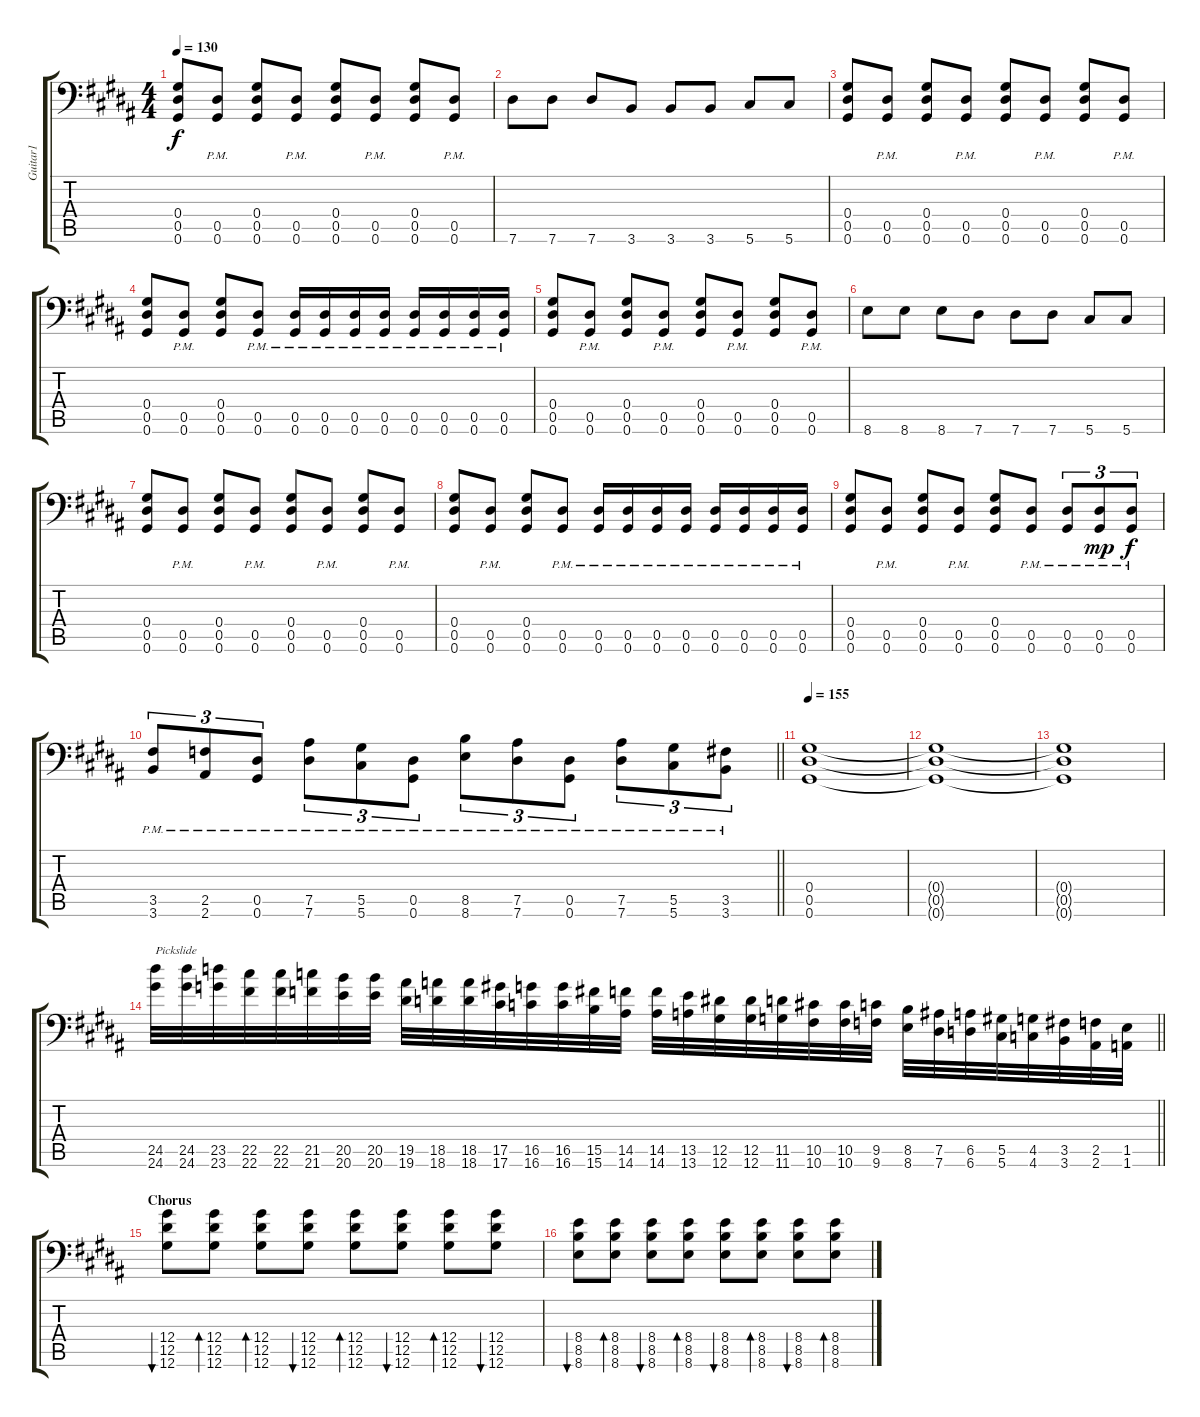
\track ("Guitar1" "Guitar1") {instrument distortionguitar}
\staff {score tabs}
\tuning (Bb3 F3 Db3 Ab2 Eb2 Ab1) {hide}
\ts (4 4)
\tempo 130
\clef f4
\ks g#minor
(0.4 0.5 0.6).8{dy f} (0.5{pm} 0.6{pm}).8 (0.4 0.5 0.6).8 (0.5{pm} 0.6{pm}).8 (0.4 0.5 0.6).8 (0.5{pm} 0.6{pm}).8 (0.4 0.5 0.6).8 (0.5{pm} 0.6{pm}).8 |
7.6.8 7.6.8 7.6.8 3.6.8 3.6.8 3.6.8 5.6.8 5.6.8 |
(0.4 0.5 0.6).8 (0.5{pm} 0.6{pm}).8 (0.4 0.5 0.6).8 (0.5{pm} 0.6{pm}).8 (0.4 0.5 0.6).8 (0.5{pm} 0.6{pm}).8 (0.4 0.5 0.6).8 (0.5{pm} 0.6{pm}).8 |
(0.4 0.5 0.6).8 (0.5{pm} 0.6{pm}).8 (0.4 0.5 0.6).8 (0.5{pm} 0.6{pm}).8 (0.5{pm} 0.6{pm}).16 (0.5{pm} 0.6{pm}).16 (0.5{pm} 0.6{pm}).16 (0.5{pm} 0.6{pm}).16 (0.5{pm} 0.6{pm}).16 (0.5{pm} 0.6{pm}).16 (0.5{pm} 0.6{pm}).16 (0.5{pm} 0.6{pm}).16 |
(0.4 0.5 0.6).8 (0.5{pm} 0.6{pm}).8 (0.4 0.5 0.6).8 (0.5{pm} 0.6{pm}).8 (0.4 0.5 0.6).8 (0.5{pm} 0.6{pm}).8 (0.4 0.5 0.6).8 (0.5{pm} 0.6{pm}).8 |
8.6.8 8.6.8 8.6.8 7.6.8 7.6.8 7.6.8 5.6.8 5.6.8 |
(0.4 0.5 0.6).8 (0.5{pm} 0.6{pm}).8 (0.4 0.5 0.6).8 (0.5{pm} 0.6{pm}).8 (0.4 0.5 0.6).8 (0.5{pm} 0.6{pm}).8 (0.4 0.5 0.6).8 (0.5{pm} 0.6{pm}).8 |
(0.4 0.5 0.6).8 (0.5{pm} 0.6{pm}).8 (0.4 0.5 0.6).8 (0.5{pm} 0.6{pm}).8 (0.5{pm} 0.6{pm}).16 (0.5{pm} 0.6{pm}).16 (0.5{pm} 0.6{pm}).16 (0.5{pm} 0.6{pm}).16 (0.5{pm} 0.6{pm}).16 (0.5{pm} 0.6{pm}).16 (0.5{pm} 0.6{pm}).16 (0.5{pm} 0.6{pm}).16 |
(0.4 0.5 0.6).8 (0.5{pm} 0.6{pm}).8 (0.4 0.5 0.6).8 (0.5{pm} 0.6{pm}).8 (0.4 0.5 0.6).8 (0.5{pm} 0.6{pm}).8 (0.5{pm} 0.6{pm}).8{tu (3 2)} (0.5{pm} 0.6{pm}).8{tu (3 2) dy mp} (0.5{pm} 0.6{pm}).8{tu (3 2) dy f} |
\barLineRight lightlight
(3.5{pm} 3.6{pm}).8{tu (3 2)} (2.5{pm} 2.6{pm}).8{tu (3 2)} (0.5{pm} 0.6{pm}).8{tu (3 2)} (7.5{pm} 7.6{pm}).8{tu (3 2)} (5.5{pm} 5.6{pm}).8{tu (3 2)} (0.5{pm} 0.6{pm}).8{tu (3 2)} (8.5{pm} 8.6{pm}).8{tu (3 2)} (7.5{pm} 7.6{pm}).8{tu (3 2)} (0.5{pm} 0.6{pm}).8{tu (3 2)} (7.5{pm} 7.6{pm}).8{tu (3 2)} (5.5{pm} 5.6{pm}).8{tu (3 2)} (3.5{pm} 3.6{pm}).8{tu (3 2)} |
\tempo 155
(0.4 0.5 0.6).1{volume 9} |
(0.4{t} 0.5{t} 0.6{t}).1 |
(0.4{t} 0.5{t} 0.6{t}).1 |
\barLineRight lightlight
(24.5 24.6).32{txt "Pickslide" volume 13 instrument guitarfretnoise} (24.5 24.6).32 (23.5 23.6).32 (22.5 22.6).32 (22.5 22.6).32 (21.5 21.6).32 (20.5 20.6).32 (20.5 20.6).32 (19.5 19.6).32 (18.5 18.6).32 (18.5 18.6).32 (17.5 17.6).32 (16.5 16.6).32 (16.5 16.6).32 (15.5 15.6).32 (14.5 14.6).32 (14.5 14.6).32 (13.5 13.6).32 (12.5 12.6).32 (12.5 12.6).32 (11.5 11.6).32 (10.5 10.6).32 (10.5 10.6).32 (9.5 9.6).32 (8.5 8.6).32 (7.5 7.6).32 (6.5 6.6).32 (5.5 5.6).32 (4.5 4.6).32 (3.5 3.6).32 (2.5 2.6).32 (1.5 1.6).32 |
\section ("" "Chorus")
(12.4 12.5 12.6).8{bu 60 instrument distortionguitar} (12.4 12.5 12.6).8{bd 60} (12.4 12.5 12.6).8{bd 60} (12.4 12.5 12.6).8{bu 60} (12.4 12.5 12.6).8{bd 60} (12.4 12.5 12.6).8{bu 60} (12.4 12.5 12.6).8{bd 60} (12.4 12.5 12.6).8{bu 60} |
(8.4 8.5 8.6).8{bu 60} (8.4 8.5 8.6).8{bd 60} (8.4 8.5 8.6).8{bu 60} (8.4 8.5 8.6).8{bd 60} (8.4 8.5 8.6).8{bu 60} (8.4 8.5 8.6).8{bd 60} (8.4 8.5 8.6).8{bu 60} (8.4 8.5 8.6).8{bd 60}
